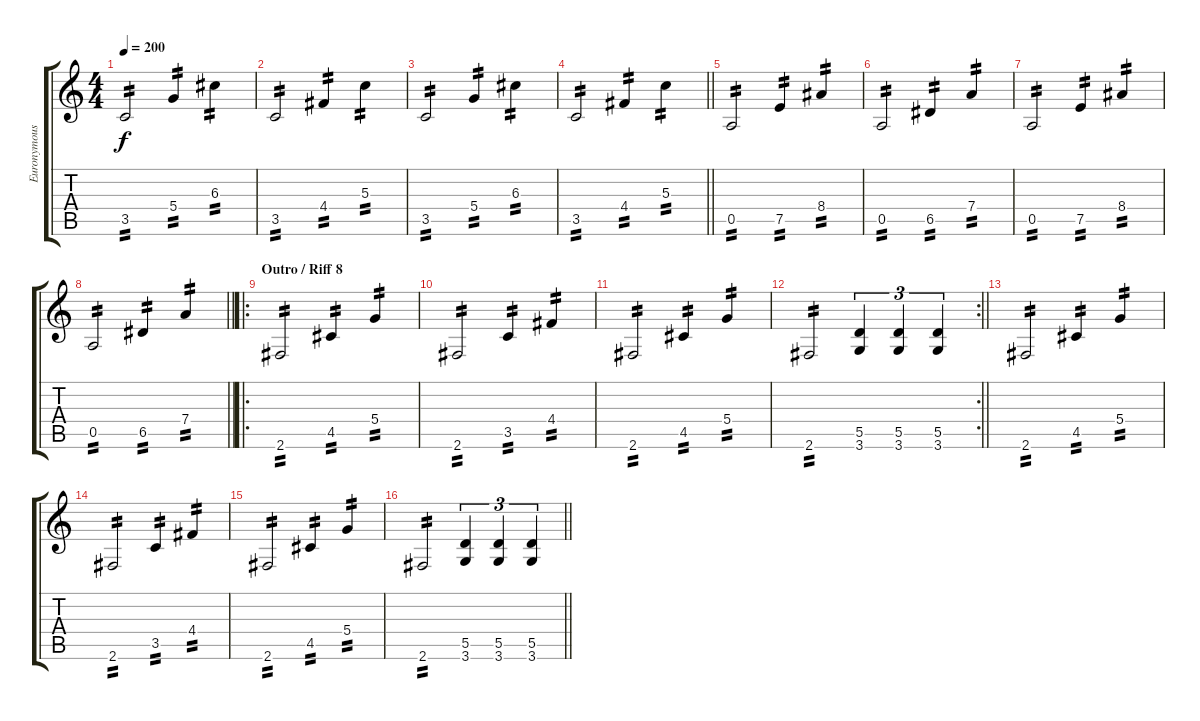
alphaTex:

\track ("Euronymous" "Euronymous") {instrument overdrivenguitar}
\staff {score tabs}
\tuning (E4 B3 G3 D3 A2 E2) {hide}
\ts (4 4)
\tempo 200
\clef g2
\ks c
3.5.2{tp 2 dy f} 5.4.4{tp 2} 6.3.4{tp 2} |
3.5.2{tp 2} 4.4.4{tp 2} 5.3.4{tp 2} |
3.5.2{tp 2} 5.4.4{tp 2} 6.3.4{tp 2} |
\barLineRight lightlight
3.5.2{tp 2} 4.4.4{tp 2} 5.3.4{tp 2} |
0.5.2{tp 2} 7.5.4{tp 2} 8.4.4{tp 2} |
0.5.2{tp 2} 6.5.4{tp 2} 7.4.4{tp 2} |
0.5.2{tp 2} 7.5.4{tp 2} 8.4.4{tp 2} |
\barLineRight lightlight
0.5.2{tp 2} 6.5.4{tp 2} 7.4.4{tp 2} |
\ro
\section ("" "Outro / Riff 8")
2.6.2{tp 2} 4.5.4{tp 2} 5.4.4{tp 2} |
2.6.2{tp 2} 3.5.4{tp 2} 4.4.4{tp 2} |
2.6.2{tp 2} 4.5.4{tp 2} 5.4.4{tp 2} |
\rc 2
\barLineRight lightlight
2.6.2{tp 2} (5.5 3.6).4{tu (3 2)} (5.5 3.6).4{tu (3 2)} (5.5 3.6).4{tu (3 2)} |
2.6.2{tp 2} 4.5.4{tp 2} 5.4.4{tp 2} |
2.6.2{tp 2} 3.5.4{tp 2} 4.4.4{tp 2} |
2.6.2{tp 2} 4.5.4{tp 2} 5.4.4{tp 2} |
\barLineRight lightlight
2.6.2{tp 2} (5.5 3.6).4{tu (3 2)} (5.5 3.6).4{tu (3 2)} (5.5 3.6).4{tu (3 2)}
